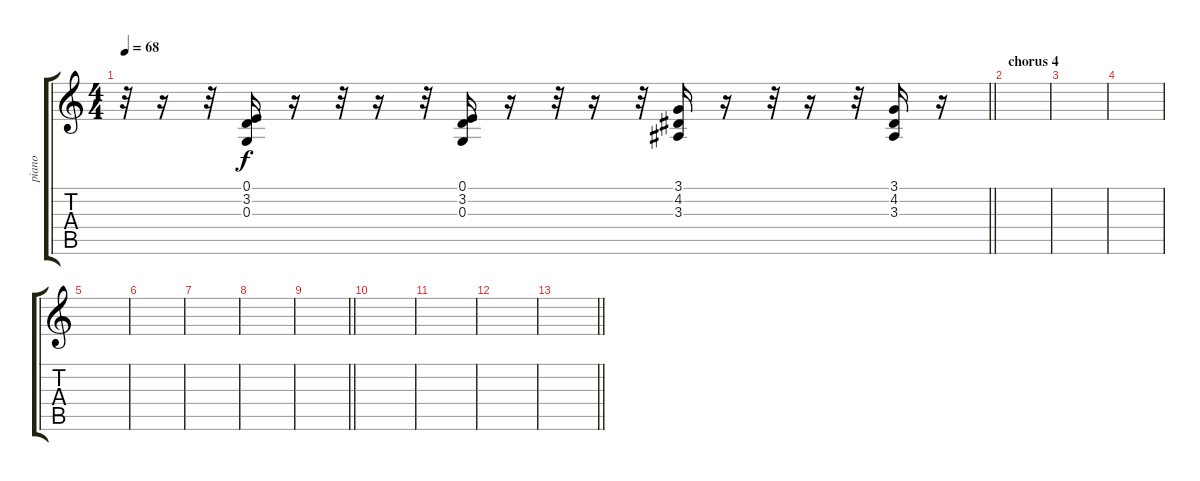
\track ("piano" "piano") {instrument honkytonkpiano}
\staff {score tabs}
\tuning (E4 B3 G3 D3 A2 E2) {hide}
\ts (4 4)
\tempo 68
\clef g2
\barLineRight lightlight
\ks c
r.32{dy f} r.16 r.32 (0.1 3.2 0.3).16 r.16 r.32 r.16 r.32 (0.1 3.2 0.3).16 r.16 r.32 r.16 r.32 (3.1 4.2 3.3).16 r.16 r.32 r.16 r.32 (3.1 4.2 3.3).16 r.16 |
\section ("" "chorus 4 ")
|
|
|
|
|
|
|
\barLineRight lightlight
|
|
|
|
\barLineRight lightlight
